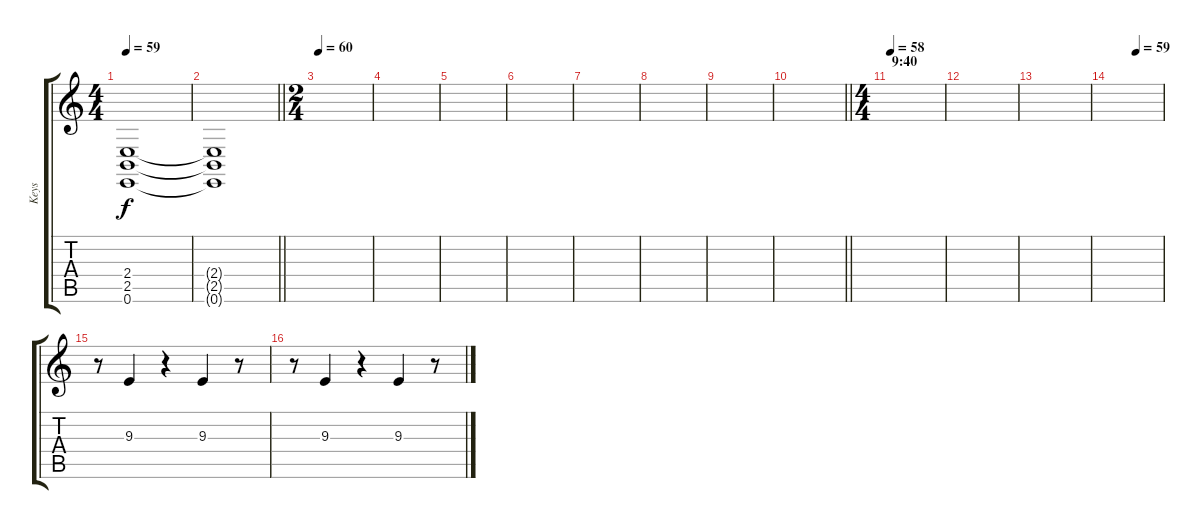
\track ("Keys" "Keys") {instrument fx6goblins}
\staff {score tabs}
\tuning (E4 B3 G3 D3 A2 E2) {hide}
\ts (4 4)
\tempo 59
\clef g2
\ks c
(2.4{t} 2.5{t} 0.6{t}).1{dy f} |
\barLineRight lightlight
(2.4{t} 2.5{t} 0.6{t}).1 |
\ts (2 4)
\tempo 60
|
|
|
|
|
|
|
\barLineRight lightlight
|
\ts (4 4)
\section ("" "9:40")
\tempo 58
|
|
|
\tempo (59 0.5)
|
r.8{volume 9 instrument pad1newage} 9.3.4 r.4 9.3.4 r.8 |
r.8 9.3.4 r.4 9.3.4 r.8
